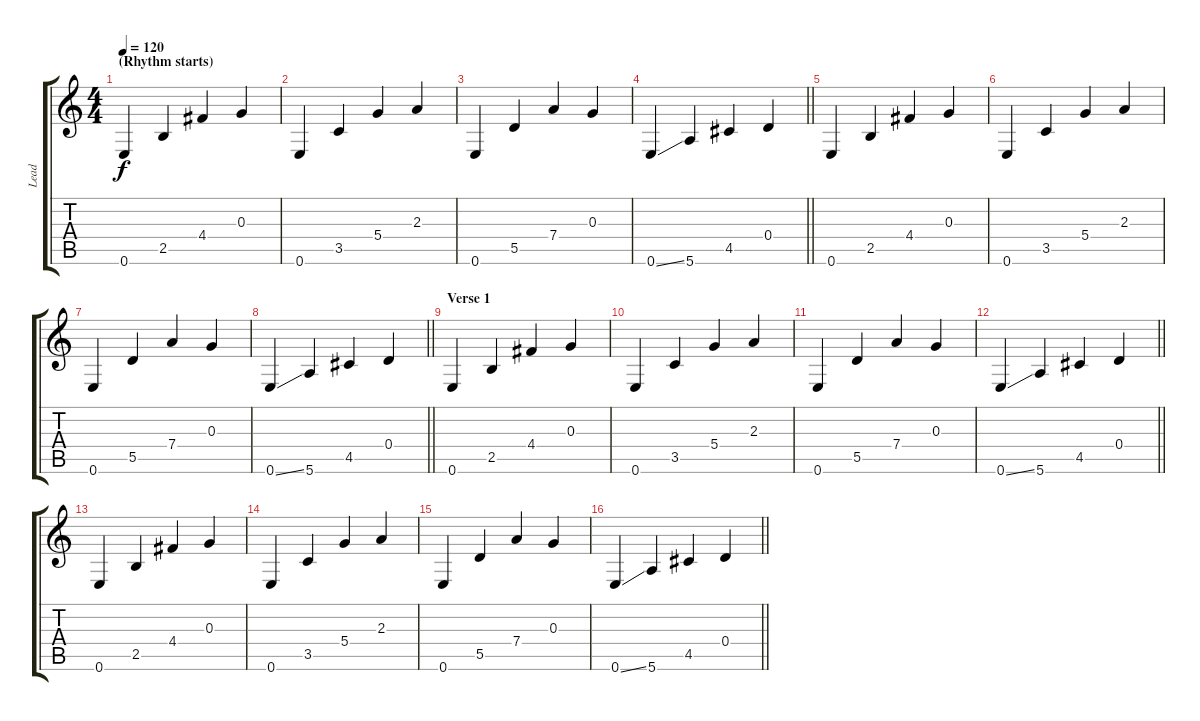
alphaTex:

\track ("Lead" "Lead") {instrument electricguitarjazz}
\staff {score tabs}
\tuning (E4 B3 G3 D3 A2 E2) {hide}
\ts (4 4)
\section ("" "(Rhythm starts)")
\tempo 120
\clef g2
\ks c
0.6.4{dy f} 2.5.4 4.4.4 0.3.4 |
0.6.4 3.5.4 5.4.4 2.3.4 |
0.6.4 5.5.4 7.4.4 0.3.4 |
\barLineRight lightlight
0.6{ss}.4 5.6.4 4.5.4 0.4.4 |
0.6.4 2.5.4 4.4.4 0.3.4 |
0.6.4 3.5.4 5.4.4 2.3.4 |
0.6.4 5.5.4 7.4.4 0.3.4 |
\barLineRight lightlight
0.6{ss}.4 5.6.4 4.5.4 0.4.4 |
\section ("" "Verse 1")
0.6.4 2.5.4 4.4.4 0.3.4 |
0.6.4 3.5.4 5.4.4 2.3.4 |
0.6.4 5.5.4 7.4.4 0.3.4 |
\barLineRight lightlight
0.6{ss}.4 5.6.4 4.5.4 0.4.4 |
0.6.4 2.5.4 4.4.4 0.3.4 |
0.6.4 3.5.4 5.4.4 2.3.4 |
0.6.4 5.5.4 7.4.4 0.3.4 |
\barLineRight lightlight
0.6{ss}.4 5.6.4 4.5.4 0.4.4
